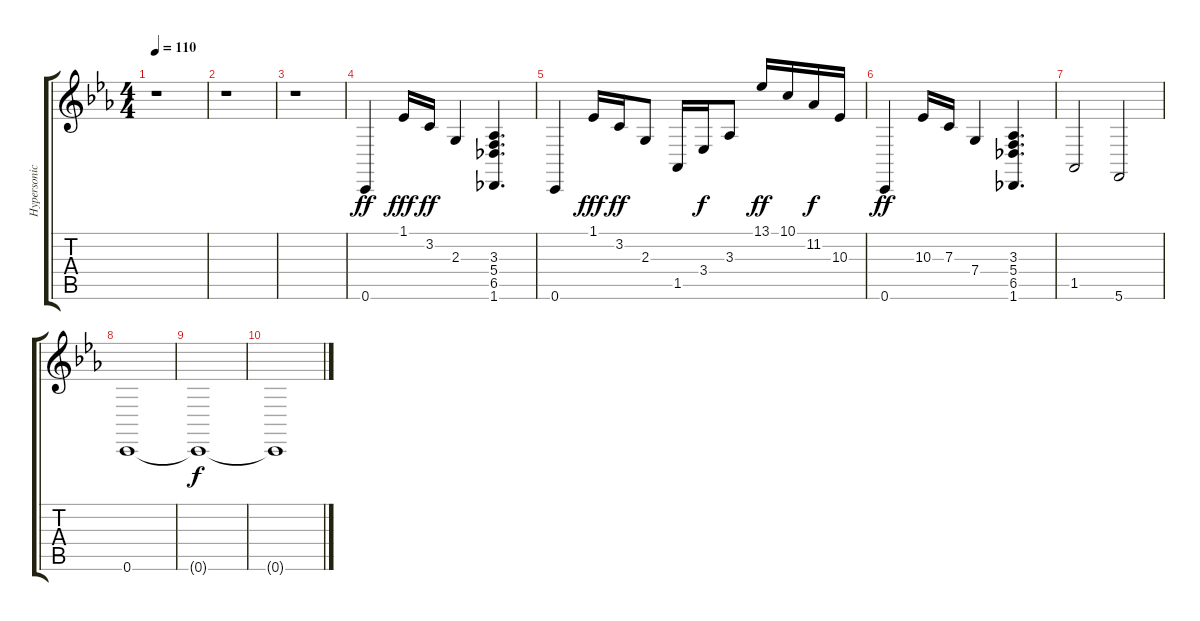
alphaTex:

\track ("Hypersonic 02" "Hypersonic") {instrument acousticgrandpiano}
\staff {score tabs}
\tuning (D4 A3 F3 C3 G2 C2) {hide}
\ts (4 4)
\tempo 110
\clef g2
\ks cminor
r.1{dy f} |
r.1 |
r.1 |
0.6.4{dy ff} 1.1.16{dy fff} 3.2.16{dy ff} 2.3.4 (3.3 5.4 6.5 1.6).4{d} |
0.6.4 1.1.16{dy fff} 3.2.16{dy ff} 2.3.8 1.5.16 3.4.16{dy f} 3.3.8 13.1.16{dy ff} 10.1.16 11.2.16{dy f} 10.3.16 |
0.6.4{dy ff} 10.3.16 7.3.16 7.4.4 (3.3 5.4 6.5 1.6).4{d} |
1.5.2 5.6.2 |
0.6.1 |
0.6{t}.1{dy f} |
0.6{t}.1
